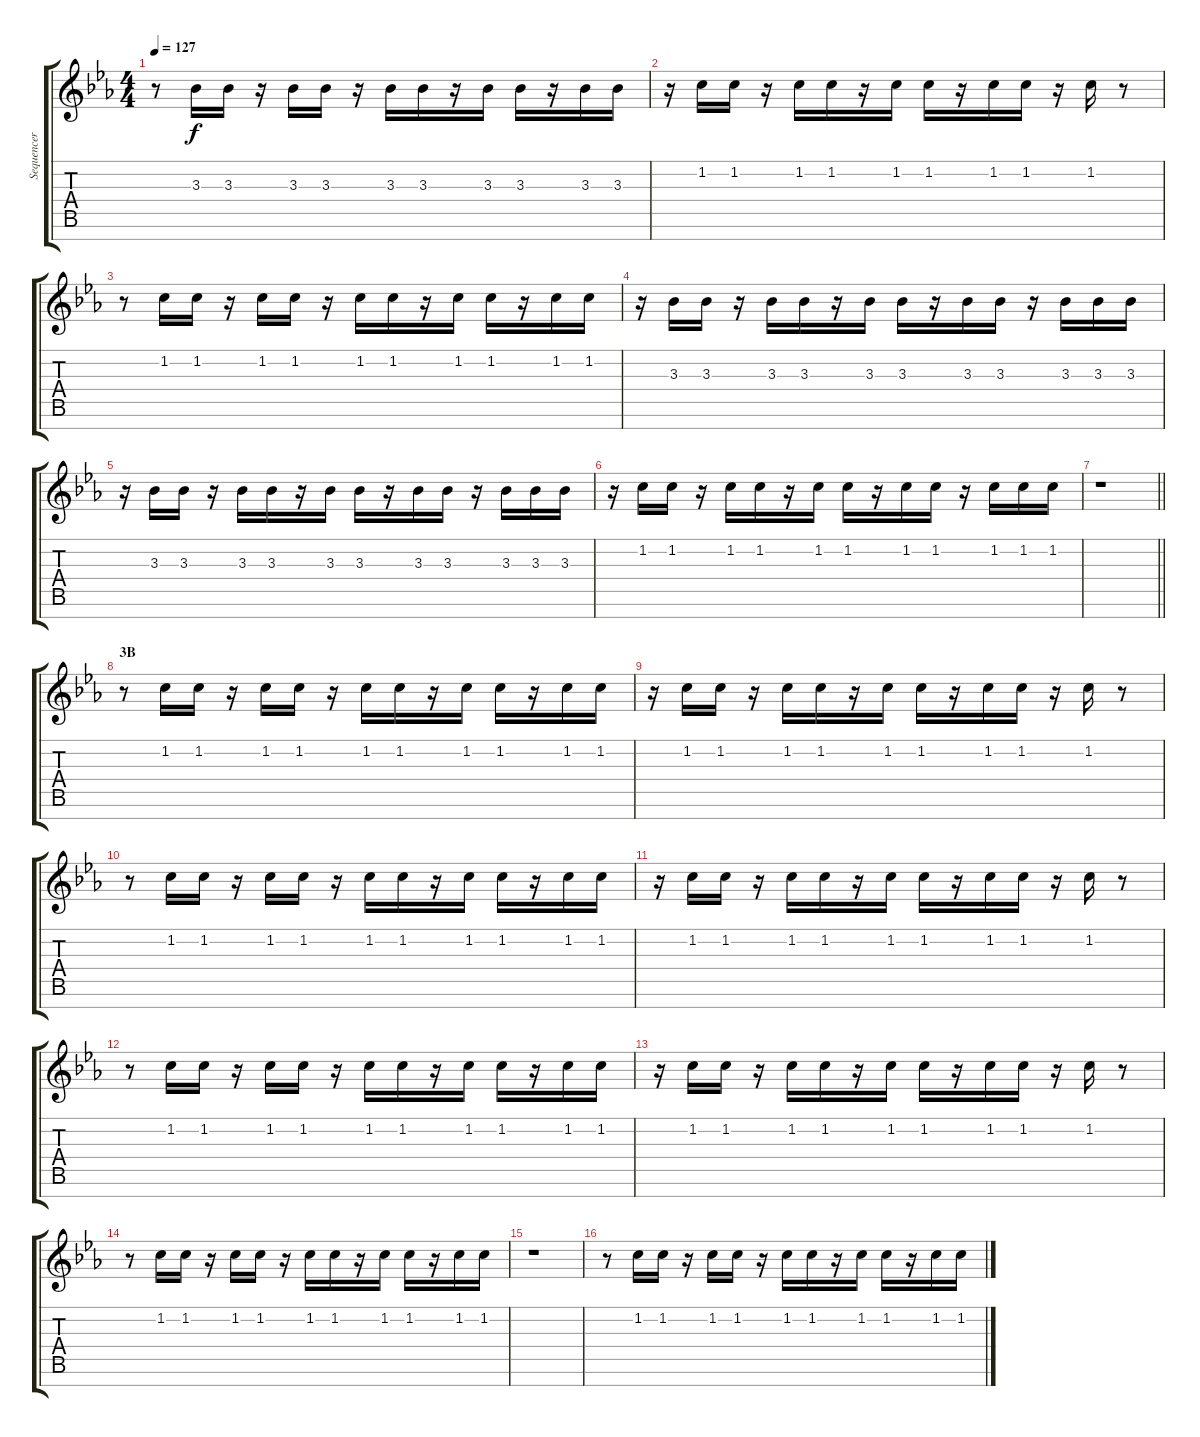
\track ("Sequencer II" "Sequencer ") {instrument pad3polysynth}
\staff {score tabs}
\tuning (E5 B4 G4 D4 A3 E3 B2) {hide}
\ts (4 4)
\tempo 127
\clef g2
\ks eb
r.8{dy f} 3.3.16 3.3.16 r.16 3.3.16 3.3.16 r.16 3.3.16 3.3.16 r.16 3.3.16 3.3.16 r.16 3.3.16 3.3.16 |
r.16 1.2.16 1.2.16 r.16 1.2.16 1.2.16 r.16 1.2.16 1.2.16 r.16 1.2.16 1.2.16 r.16 1.2.16 r.8 |
r.8 1.2.16 1.2.16 r.16 1.2.16 1.2.16 r.16 1.2.16 1.2.16 r.16 1.2.16 1.2.16 r.16 1.2.16 1.2.16 |
r.16 3.3.16 3.3.16 r.16 3.3.16 3.3.16 r.16 3.3.16 3.3.16 r.16 3.3.16 3.3.16 r.16 3.3.16 3.3.16 3.3.16 |
r.16 3.3.16 3.3.16 r.16 3.3.16 3.3.16 r.16 3.3.16 3.3.16 r.16 3.3.16 3.3.16 r.16 3.3.16 3.3.16 3.3.16 |
r.16 1.2.16 1.2.16 r.16 1.2.16 1.2.16 r.16 1.2.16 1.2.16 r.16 1.2.16 1.2.16 r.16 1.2.16 1.2.16 1.2.16 |
\barLineRight lightlight
r.1 |
\section ("" "3B")
r.8 1.2.16 1.2.16 r.16 1.2.16 1.2.16 r.16 1.2.16 1.2.16 r.16 1.2.16 1.2.16 r.16 1.2.16 1.2.16 |
r.16 1.2.16 1.2.16 r.16 1.2.16 1.2.16 r.16 1.2.16 1.2.16 r.16 1.2.16 1.2.16 r.16 1.2.16 r.8 |
r.8 1.2.16 1.2.16 r.16 1.2.16 1.2.16 r.16 1.2.16 1.2.16 r.16 1.2.16 1.2.16 r.16 1.2.16 1.2.16 |
r.16 1.2.16 1.2.16 r.16 1.2.16 1.2.16 r.16 1.2.16 1.2.16 r.16 1.2.16 1.2.16 r.16 1.2.16 r.8 |
r.8 1.2.16 1.2.16 r.16 1.2.16 1.2.16 r.16 1.2.16 1.2.16 r.16 1.2.16 1.2.16 r.16 1.2.16 1.2.16 |
r.16 1.2.16 1.2.16 r.16 1.2.16 1.2.16 r.16 1.2.16 1.2.16 r.16 1.2.16 1.2.16 r.16 1.2.16 r.8 |
r.8 1.2.16 1.2.16 r.16 1.2.16 1.2.16 r.16 1.2.16 1.2.16 r.16 1.2.16 1.2.16 r.16 1.2.16 1.2.16 |
r.1 |
r.8 1.2.16 1.2.16 r.16 1.2.16 1.2.16 r.16 1.2.16 1.2.16 r.16 1.2.16 1.2.16 r.16 1.2.16 1.2.16
